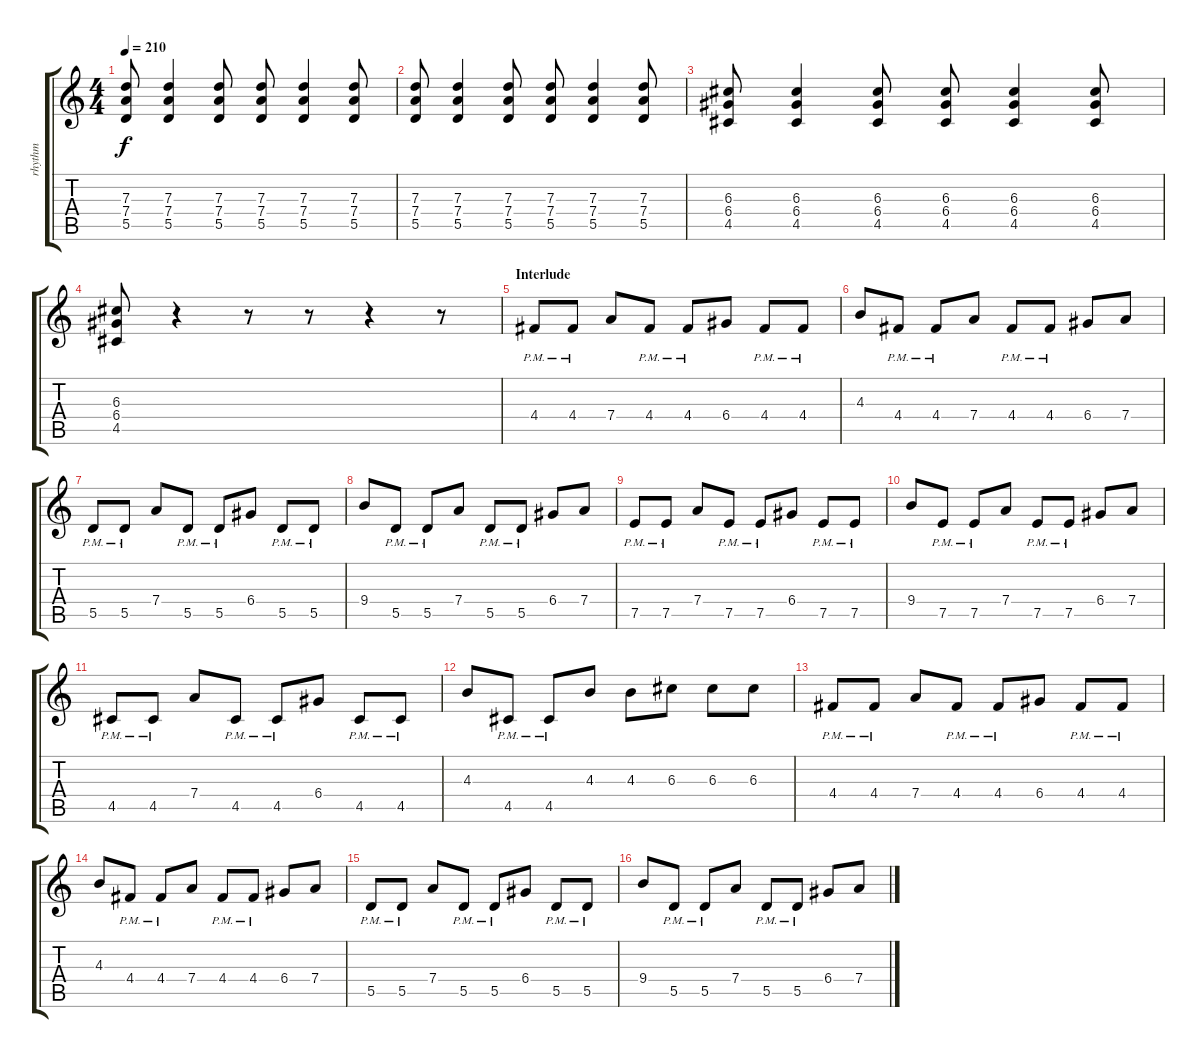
\track ("rhythm" "rhythm") {instrument distortionguitar}
\staff {score tabs}
\tuning (E4 B3 G3 D3 A2 E2) {hide}
\ts (4 4)
\tempo 210
\clef g2
\ks c
(7.3 7.4 5.5).8{dy f} (7.3 7.4 5.5).4 (7.3 7.4 5.5).8 (7.3 7.4 5.5).8 (7.3 7.4 5.5).4 (7.3 7.4 5.5).8 |
(7.3 7.4 5.5).8 (7.3 7.4 5.5).4 (7.3 7.4 5.5).8 (7.3 7.4 5.5).8 (7.3 7.4 5.5).4 (7.3 7.4 5.5).8 |
(6.3 6.4 4.5).8 (6.3 6.4 4.5).4 (6.3 6.4 4.5).8 (6.3 6.4 4.5).8 (6.3 6.4 4.5).4 (6.3 6.4 4.5).8 |
(6.3 6.4 4.5).8 r.4 r.8 r.8 r.4 r.8 |
\section ("" "Interlude")
4.4{pm}.8{balance 0} 4.4{pm}.8 7.4.8 4.4{pm}.8 4.4{pm}.8 6.4.8 4.4{pm}.8 4.4{pm}.8 |
4.3.8 4.4{pm}.8 4.4{pm}.8 7.4.8 4.4{pm}.8 4.4{pm}.8 6.4.8 7.4.8 |
5.5{pm}.8 5.5{pm}.8 7.4.8 5.5{pm}.8 5.5{pm}.8 6.4.8 5.5{pm}.8 5.5{pm}.8 |
9.4.8 5.5{pm}.8 5.5{pm}.8 7.4.8 5.5{pm}.8 5.5{pm}.8 6.4.8 7.4.8 |
7.5{pm}.8 7.5{pm}.8 7.4.8 7.5{pm}.8 7.5{pm}.8 6.4.8 7.5{pm}.8 7.5{pm}.8 |
9.4.8 7.5{pm}.8 7.5{pm}.8 7.4.8 7.5{pm}.8 7.5{pm}.8 6.4.8 7.4.8 |
4.5{pm}.8 4.5{pm}.8 7.4.8 4.5{pm}.8 4.5{pm}.8 6.4.8 4.5{pm}.8 4.5{pm}.8 |
4.3.8 4.5{pm}.8 4.5{pm}.8 4.3.8 4.3.8 6.3.8 6.3.8 6.3.8 |
\section ("" "")
4.4{pm}.8 4.4{pm}.8 7.4.8 4.4{pm}.8 4.4{pm}.8 6.4.8 4.4{pm}.8 4.4{pm}.8 |
4.3.8 4.4{pm}.8 4.4{pm}.8 7.4.8 4.4{pm}.8 4.4{pm}.8 6.4.8 7.4.8 |
5.5{pm}.8 5.5{pm}.8 7.4.8 5.5{pm}.8 5.5{pm}.8 6.4.8 5.5{pm}.8 5.5{pm}.8 |
9.4.8 5.5{pm}.8 5.5{pm}.8 7.4.8 5.5{pm}.8 5.5{pm}.8 6.4.8 7.4.8
